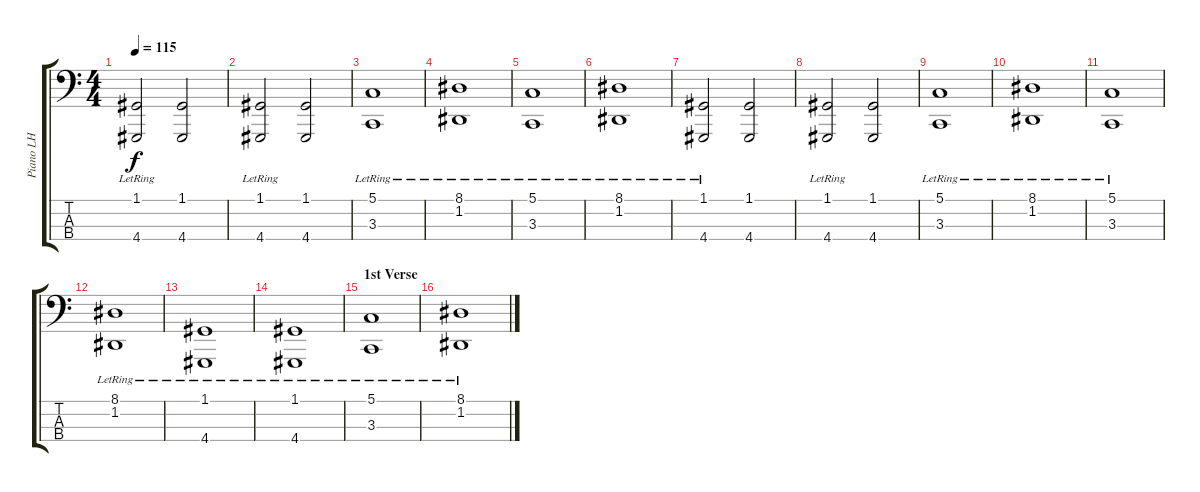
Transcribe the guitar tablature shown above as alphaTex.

\track ("Piano LH" "Piano LH") {instrument acousticgrandpiano}
\staff {score tabs}
\tuning (G2 D2 A1 E1) {hide}
\ts (4 4)
\tempo 115
\clef f4
\ks c
(1.1{lr} 4.4{lr}).2{dy f} (1.1 4.4).2 |
(1.1{lr} 4.4{lr}).2 (1.1 4.4).2 |
(5.1{lr} 3.3{lr}).1 |
(8.1{lr} 1.2{lr}).1 |
(5.1{lr} 3.3{lr}).1 |
(8.1{lr} 1.2{lr}).1 |
(1.1{lr} 4.4{lr}).2 (1.1 4.4).2 |
(1.1{lr} 4.4{lr}).2 (1.1 4.4).2 |
(5.1{lr} 3.3{lr}).1 |
(8.1{lr} 1.2{lr}).1 |
(5.1{lr} 3.3{lr}).1 |
(8.1{lr} 1.2{lr}).1 |
(1.1{lr} 4.4{lr}).1 |
(1.1{lr} 4.4{lr}).1 |
\section ("" "1st Verse")
(5.1{lr} 3.3{lr}).1 |
(8.1{lr} 1.2{lr}).1
